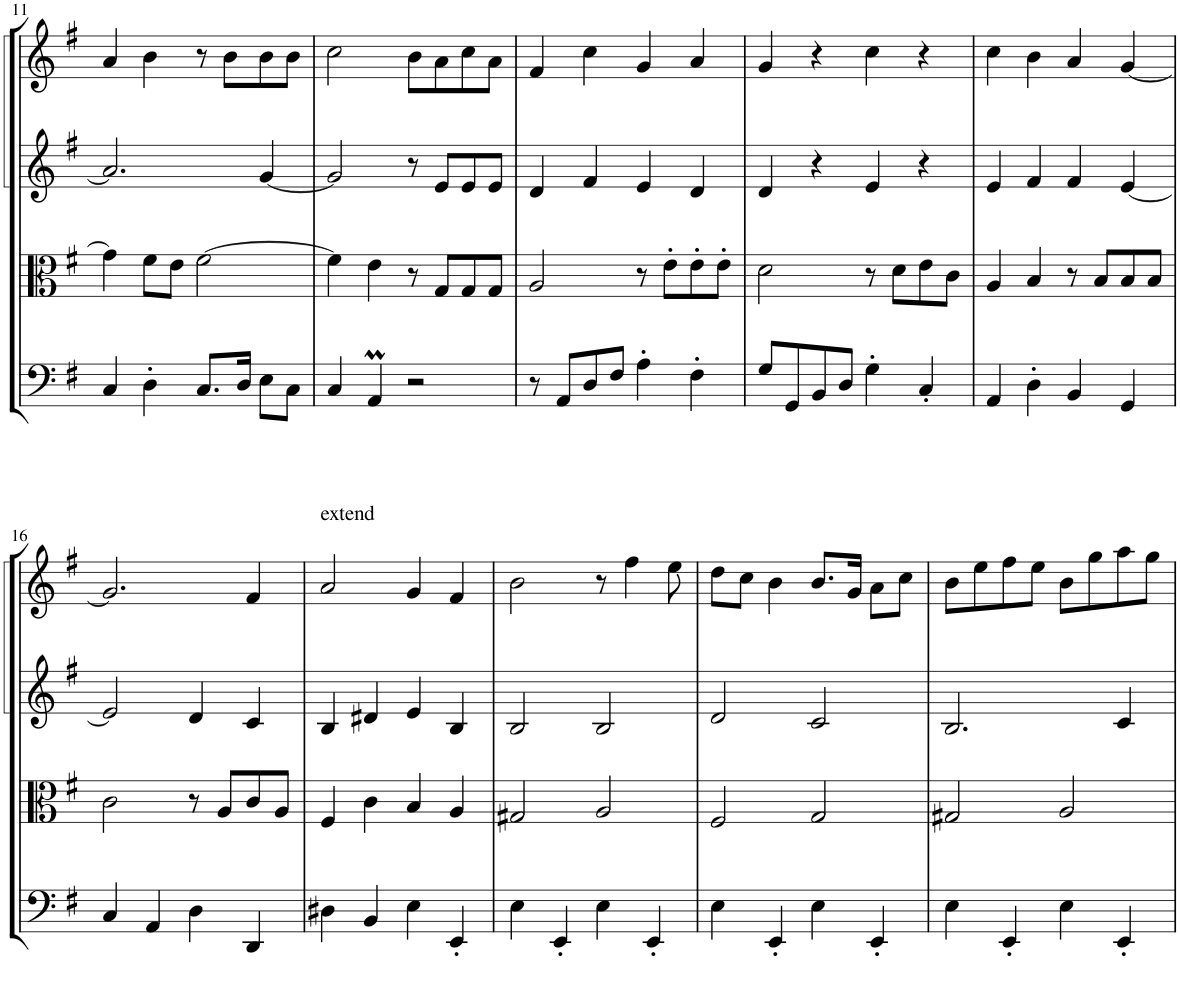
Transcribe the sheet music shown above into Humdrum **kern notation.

**kern	**kern	**kern	**kern
*part4	*part3	*part2	*part1
*staff4	*staff3	*staff2	*staff1
*I"Violoncello	*I"Viola	*I"Violin II	*I"Violin I
!!LO:PB:g=z
*clefF4	*clefC3	*clefG2	*clefG2
*k[f#]	*k[f#]	*k[f#]	*k[f#]
*M4/4	*M4/4	*M4/4	*M4/4
=11	=11	=11	=11
4C/	4g\]	2.a/]	4a/
4D'\	8f#\L	.	4b\
.	8e\J	.	.
8.C/L	[2f#\	.	8r
.	.	.	8b\L
16D/Jk	.	.	.
8E\L	.	[4g/	8b\
8C\J	.	.	8b\J
=12	=12	=12	=12
4C/	4f#\]	2g/]	2cc\
4AAM/	4e\	.	.
2r	8r	8r	8b\L
.	8G/L	8e/L	8a\
.	8G/	8e/	8cc\
.	8G/J	8e/J	8a\J
=13	=13	=13	=13
8r	2A/	4d/	4f#/
8AA/L	.	.	.
8D/	.	4f#/	4cc\
8F#/J	.	.	.
4A'\	8r	4e/	4g/
.	8e'\L	.	.
4F#'\	8e'\	4d/	4a/
.	8e'\J	.	.
=14	=14	=14	=14
8G/L	2d\	4d/	4g/
8GG/	.	.	.
8BB/	.	4r	4r
8D/J	.	.	.
4G'\	8r	4e/	4cc\
.	8d\L	.	.
4C'/	8e\	4r	4r
.	8c\J	.	.
=15	=15	=15	=15
4AA/	4A/	4e/	4cc\
4D'\	4B/	4f#/	4b\
4BB/	8r	4f#/	4a/
.	8B/L	.	.
4GG/	8B/	[4e/	[4g/
.	8B/J	.	.
!!LO:LB:g=z
=16	=16	=16	=16
4C/	2c\	2e/]	2.g/]
4AA/	.	.	.
4D\	8r	4d/	.
.	8A/L	.	.
4DD/	8c/	4c/	4f#/
.	8A/J	.	.
=17	=17	=17	=17
!	!	!	!LO:TX:a:t=extend
4D#X\	4F#/	4B/	2a/
4BB/	4c\	4d#X/	.
4E\	4B/	4e/	4g/
4EE'/	4A/	4B/	4f#/
=18	=18	=18	=18
4E\	2G#X/	2B/	2b\
4EE'/	.	.	.
4E\	2A/	2B/	8r
.	.	.	4ff#\
4EE'/	.	.	.
.	.	.	8ee\
=19	=19	=19	=19
4E\	2F#/	2d/	8dd\L
.	.	.	8cc\J
4EE'/	.	.	4b\
4E\	2G/	2c/	8.b/L
.	.	.	16g/Jk
4EE'/	.	.	8a\L
.	.	.	8cc\J
=20	=20	=20	=20
4E\	2G#X/	2.B/	8b\L
.	.	.	8ee\
4EE'/	.	.	8ff#\
.	.	.	8ee\J
4E\	2A/	.	8b\L
.	.	.	8gg\
4EE'/	.	4c/	8aa\
.	.	.	8gg\J
=	=	=	=
*-	*-	*-	*-
